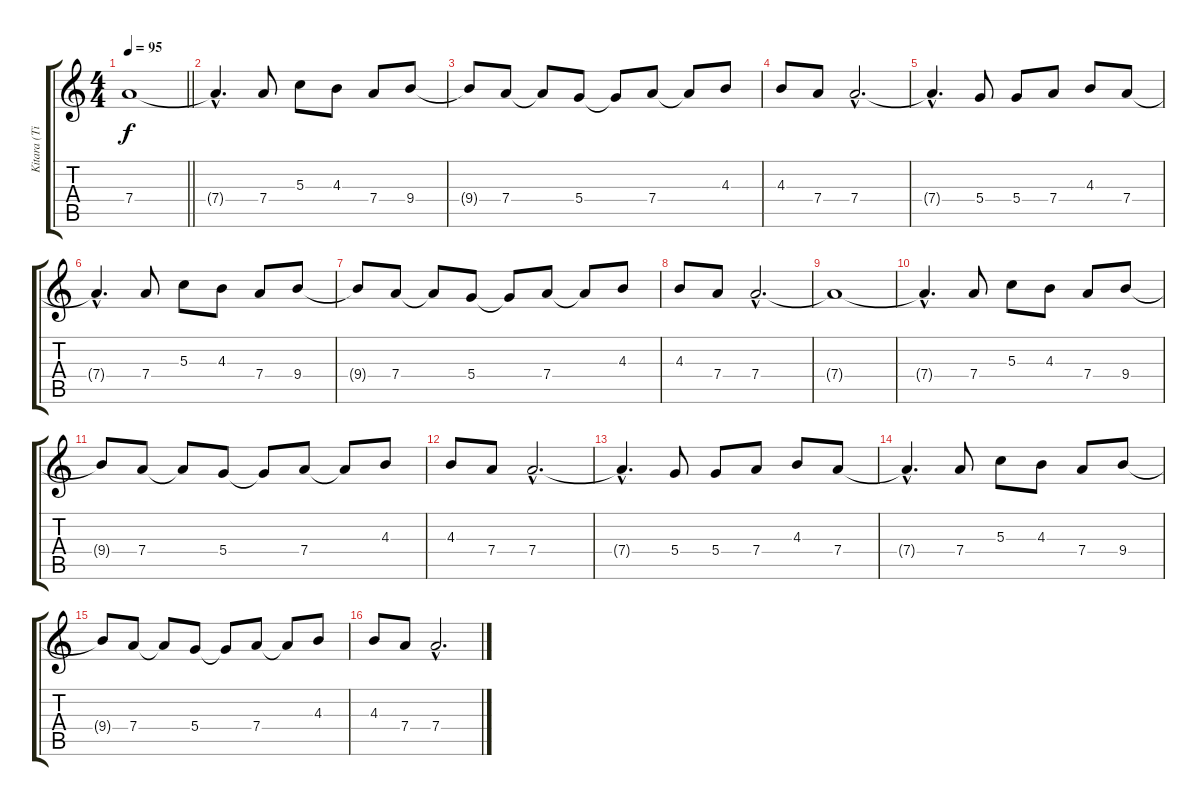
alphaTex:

\track ("Kitara (Timo Rautiainen)" "Kitara (Ti") {instrument distortionguitar}
\staff {score tabs}
\tuning (E4 B3 G3 D3 A2 E2) {hide}
\ts (4 4)
\tempo 95
\clef g2
\barLineRight lightlight
\ks c
7.4{t}.1{dy f} |
7.4{hac t}.4{d} 7.4.8 5.3.8 4.3.8 7.4.8 9.4.8 |
9.4{t}.8 7.4.8 7.4{t}.8 5.4.8 5.4{t}.8 7.4.8 7.4{t}.8 4.3.8 |
4.3.8 7.4.8 7.4{hac}.2{d} |
7.4{hac t}.4{d} 5.4.8 5.4.8 7.4.8 4.3.8 7.4.8 |
7.4{hac t}.4{d} 7.4.8 5.3.8 4.3.8 7.4.8 9.4.8 |
9.4{t}.8 7.4.8 7.4{t}.8 5.4.8 5.4{t}.8 7.4.8 7.4{t}.8 4.3.8 |
4.3.8 7.4.8 7.4{hac}.2{d} |
7.4{t}.1 |
7.4{hac t}.4{d} 7.4.8 5.3.8 4.3.8 7.4.8 9.4.8 |
9.4{t}.8 7.4.8 7.4{t}.8 5.4.8 5.4{t}.8 7.4.8 7.4{t}.8 4.3.8 |
4.3.8 7.4.8 7.4{hac}.2{d} |
7.4{hac t}.4{d} 5.4.8 5.4.8 7.4.8 4.3.8 7.4.8 |
7.4{hac t}.4{d} 7.4.8 5.3.8 4.3.8 7.4.8 9.4.8 |
9.4{t}.8 7.4.8 7.4{t}.8 5.4.8 5.4{t}.8 7.4.8 7.4{t}.8 4.3.8 |
4.3.8 7.4.8 7.4{hac}.2{d}
